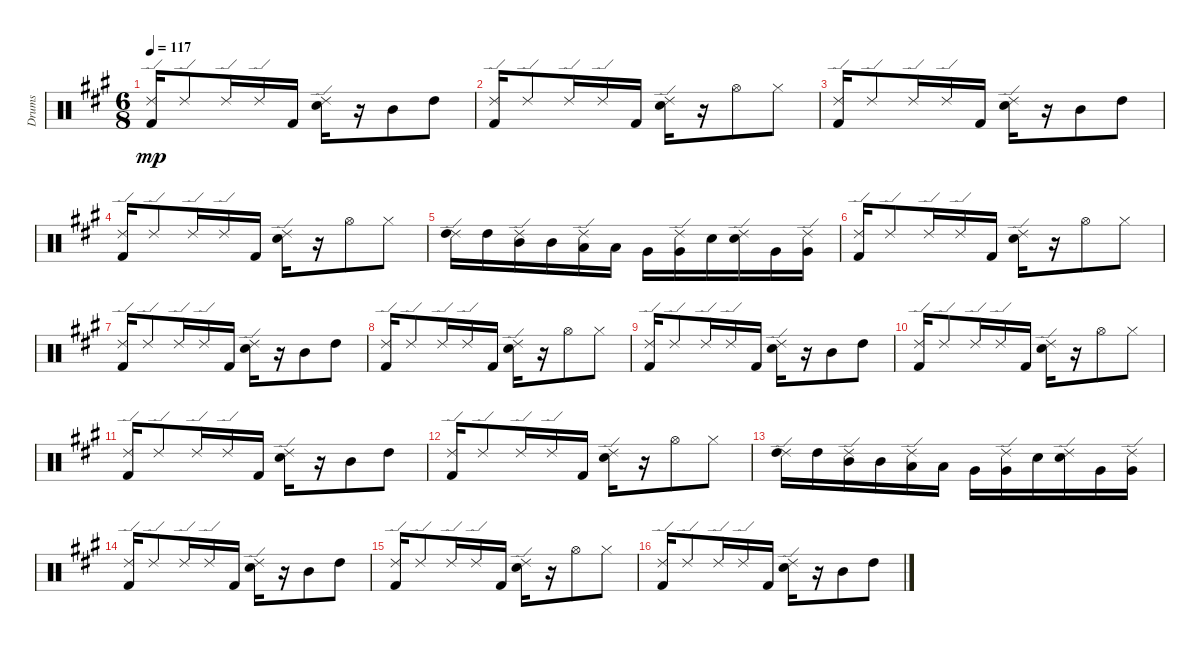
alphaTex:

\track ("Drums" "Drums") {instrument percussion}
\staff {score}
\articulation defaults
\ts (6 8)
\tempo 117
\clef neutral
\ks a
("Ride (edge) 2" "Kick (hit) 2").16{dy mp} "Ride (edge) 2".8 "Ride (edge) 2".16 "Ride (edge) 2".16 "Kick (hit) 2".16 ("Ride (edge) 2" "Electric Snare (hit)").16 r.16 "Mid Tom (hit)".8 "High Tom (hit)".8 |
("Ride (edge) 2" "Kick (hit) 2").16 "Ride (edge) 2".8 "Ride (edge) 2".16 "Ride (edge) 2".16 "Kick (hit) 2".16 ("Ride (edge) 2" "Electric Snare (hit)").16 r.16 "Hi-Hat (open)".8 "Hi-Hat (closed)".8 |
("Ride (edge) 2" "Kick (hit) 2").16 "Ride (edge) 2".8 "Ride (edge) 2".16 "Ride (edge) 2".16 "Kick (hit) 2".16 ("Ride (edge) 2" "Electric Snare (hit)").16 r.16 "Mid Tom (hit)".8 "High Tom (hit)".8 |
("Ride (edge) 2" "Kick (hit) 2").16 "Ride (edge) 2".8 "Ride (edge) 2".16 "Ride (edge) 2".16 "Kick (hit) 2".16 ("Ride (edge) 2" "Electric Snare (hit)").16 r.16 "Hi-Hat (open)".8 "Hi-Hat (closed)".8 |
("Ride (edge) 2" "High Tom (hit)").16 "High Tom (hit)".16 ("Ride (edge) 2" "Mid Tom (hit)").16 "Mid Tom (hit)".16 ("Ride (edge) 2" "Low Tom (hit)").16 "Low Tom (hit)".16 "Very Low Tom (hit)".16 ("Ride (edge) 2" "Very Low Tom (hit)").16 "Electric Snare (hit)".16 ("Ride (edge) 2" "Electric Snare (hit)").16 "Very Low Tom (hit)".16 ("Ride (edge) 2" "Very Low Tom (hit)").16 |
("Ride (edge) 2" "Kick (hit) 2").16 "Ride (edge) 2".8 "Ride (edge) 2".16 "Ride (edge) 2".16 "Kick (hit) 2".16 ("Ride (edge) 2" "Electric Snare (hit)").16 r.16 "Hi-Hat (open)".8 "Hi-Hat (closed)".8 |
("Ride (edge) 2" "Kick (hit) 2").16 "Ride (edge) 2".8 "Ride (edge) 2".16 "Ride (edge) 2".16 "Kick (hit) 2".16 ("Ride (edge) 2" "Electric Snare (hit)").16 r.16 "Mid Tom (hit)".8 "High Tom (hit)".8 |
("Ride (edge) 2" "Kick (hit) 2").16 "Ride (edge) 2".8 "Ride (edge) 2".16 "Ride (edge) 2".16 "Kick (hit) 2".16 ("Ride (edge) 2" "Electric Snare (hit)").16 r.16 "Hi-Hat (open)".8 "Hi-Hat (closed)".8 |
("Ride (edge) 2" "Kick (hit) 2").16 "Ride (edge) 2".8 "Ride (edge) 2".16 "Ride (edge) 2".16 "Kick (hit) 2".16 ("Ride (edge) 2" "Electric Snare (hit)").16 r.16 "Mid Tom (hit)".8 "High Tom (hit)".8 |
("Ride (edge) 2" "Kick (hit) 2").16 "Ride (edge) 2".8 "Ride (edge) 2".16 "Ride (edge) 2".16 "Kick (hit) 2".16 ("Ride (edge) 2" "Electric Snare (hit)").16 r.16 "Hi-Hat (open)".8 "Hi-Hat (closed)".8 |
("Ride (edge) 2" "Kick (hit) 2").16 "Ride (edge) 2".8 "Ride (edge) 2".16 "Ride (edge) 2".16 "Kick (hit) 2".16 ("Ride (edge) 2" "Electric Snare (hit)").16 r.16 "Mid Tom (hit)".8 "High Tom (hit)".8 |
("Ride (edge) 2" "Kick (hit) 2").16 "Ride (edge) 2".8 "Ride (edge) 2".16 "Ride (edge) 2".16 "Kick (hit) 2".16 ("Ride (edge) 2" "Electric Snare (hit)").16 r.16 "Hi-Hat (open)".8 "Hi-Hat (closed)".8 |
("Ride (edge) 2" "High Tom (hit)").16 "High Tom (hit)".16 ("Ride (edge) 2" "Mid Tom (hit)").16 "Mid Tom (hit)".16 ("Ride (edge) 2" "Low Tom (hit)").16 "Low Tom (hit)".16 "Very Low Tom (hit)".16 ("Ride (edge) 2" "Very Low Tom (hit)").16 "Electric Snare (hit)".16 ("Ride (edge) 2" "Electric Snare (hit)").16 "Very Low Tom (hit)".16 ("Ride (edge) 2" "Very Low Tom (hit)").16 |
("Ride (edge) 2" "Kick (hit) 2").16 "Ride (edge) 2".8 "Ride (edge) 2".16 "Ride (edge) 2".16 "Kick (hit) 2".16 ("Ride (edge) 2" "Electric Snare (hit)").16 r.16 "Mid Tom (hit)".8 "High Tom (hit)".8 |
("Ride (edge) 2" "Kick (hit) 2").16 "Ride (edge) 2".8 "Ride (edge) 2".16 "Ride (edge) 2".16 "Kick (hit) 2".16 ("Ride (edge) 2" "Electric Snare (hit)").16 r.16 "Hi-Hat (open)".8 "Hi-Hat (closed)".8 |
("Ride (edge) 2" "Kick (hit) 2").16 "Ride (edge) 2".8 "Ride (edge) 2".16 "Ride (edge) 2".16 "Kick (hit) 2".16 ("Ride (edge) 2" "Electric Snare (hit)").16 r.16 "Mid Tom (hit)".8 "High Tom (hit)".8
